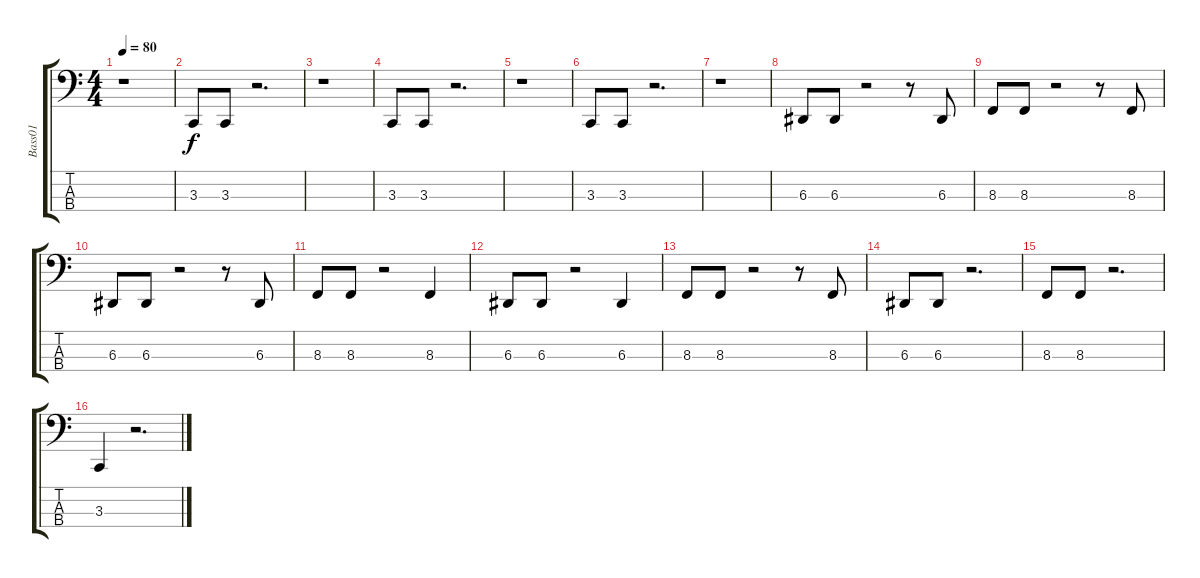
\track ("Bass01" "Bass01") {instrument lead2sawtooth}
\staff {score tabs}
\tuning (G2 D2 A1 E1) {hide}
\ts (4 4)
\tempo 80
\clef f4
\ks c
r.1{dy f} |
3.3.8 3.3.8 r.2{d} |
r.1 |
3.3.8 3.3.8 r.2{d} |
r.1 |
3.3.8 3.3.8 r.2{d} |
r.1 |
6.3.8 6.3.8 r.2 r.8 6.3.8 |
8.3.8 8.3.8 r.2 r.8 8.3.8 |
6.3.8 6.3.8 r.2 r.8 6.3.8 |
8.3.8 8.3.8 r.2 8.3.4 |
6.3.8 6.3.8 r.2 6.3.4 |
8.3.8 8.3.8 r.2 r.8 8.3.8 |
6.3.8 6.3.8 r.2{d} |
8.3.8 8.3.8 r.2{d} |
3.3.4 r.2{d}
